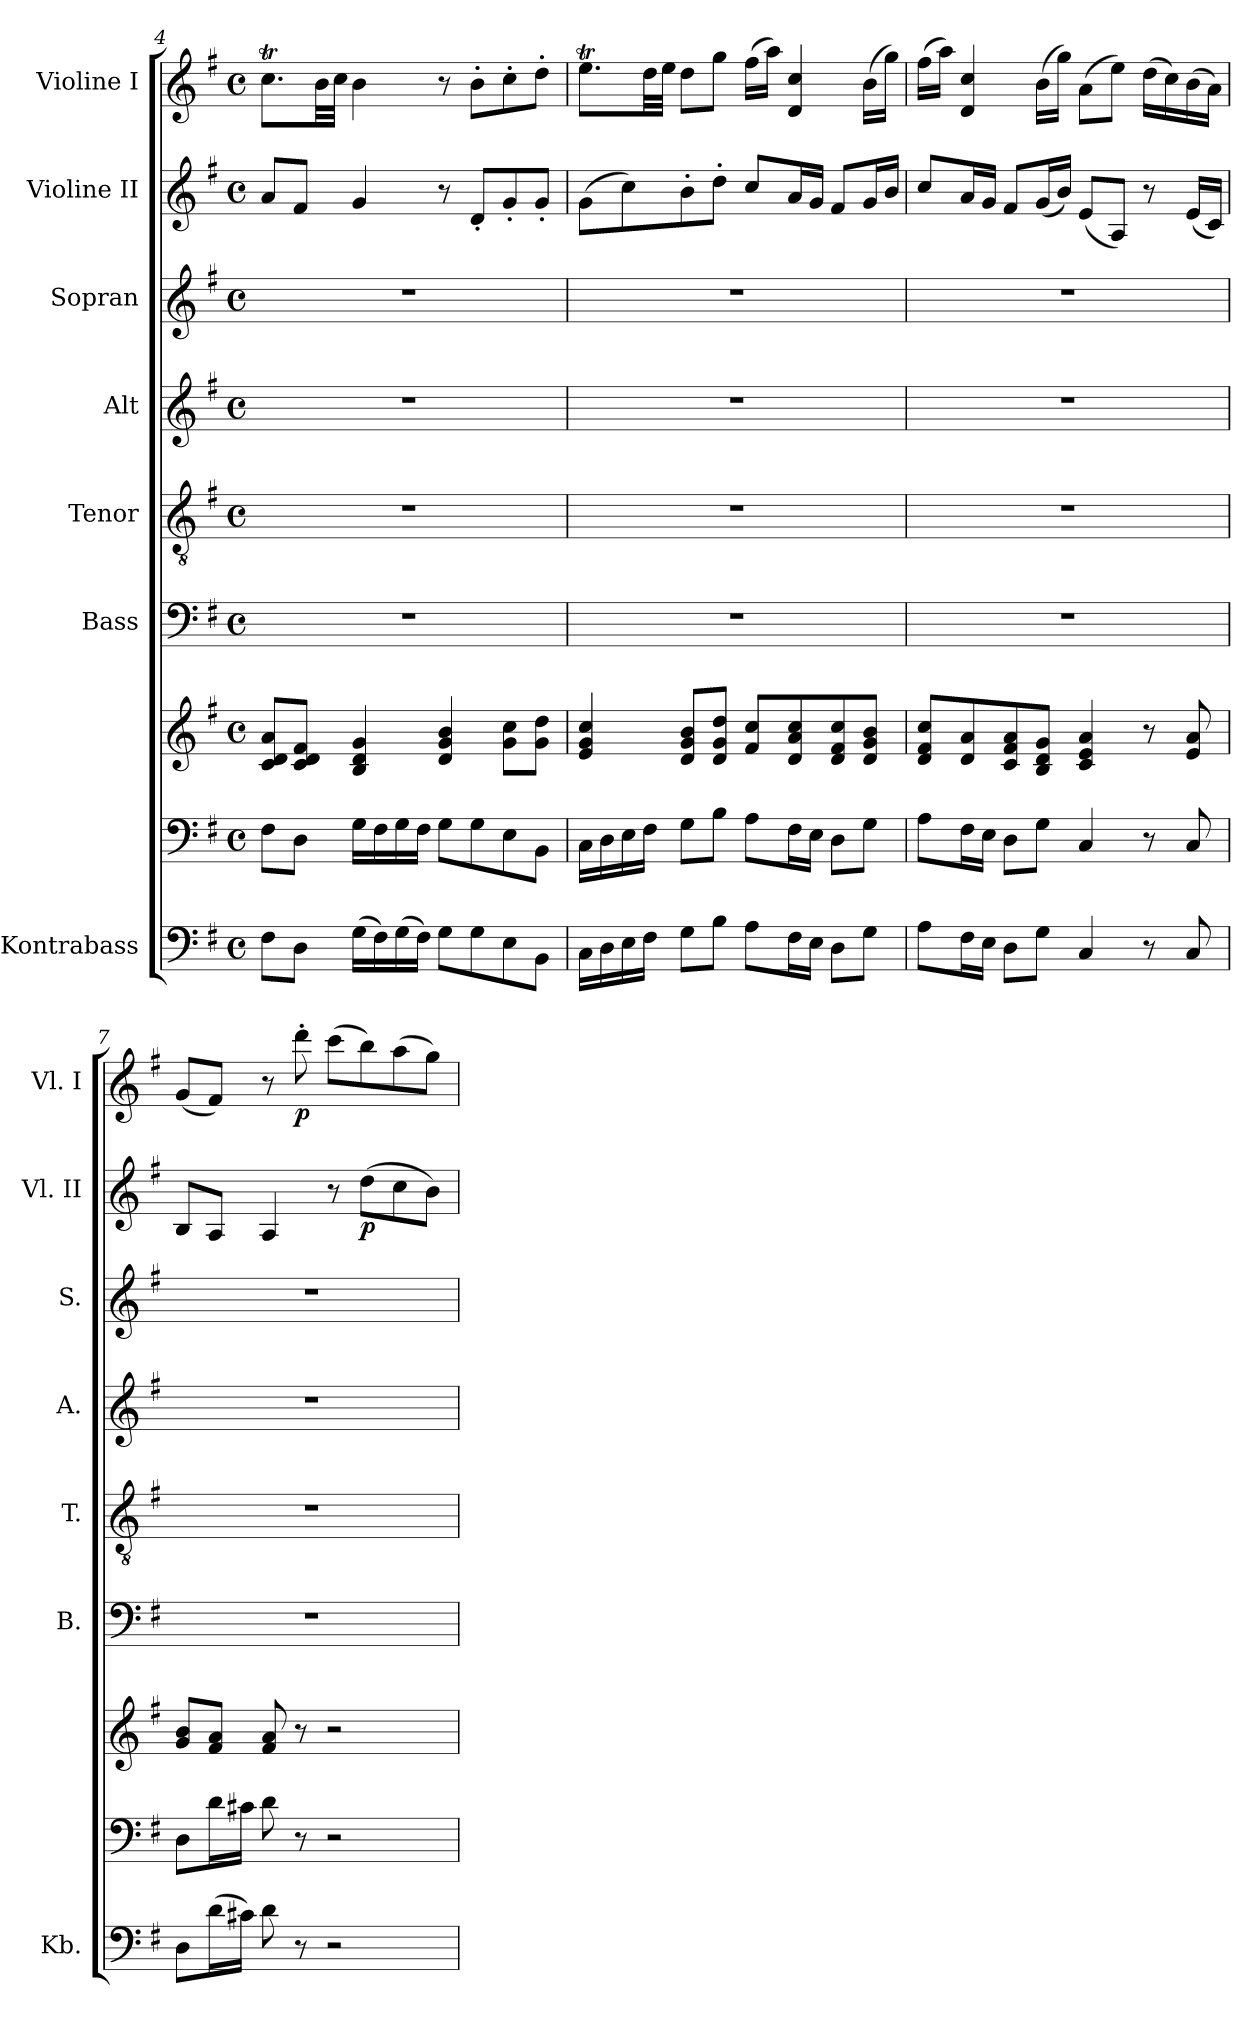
**kern	**kern	**kern	**kern	**kern	**kern	**kern	**kern	**dynam	**kern	**dynam
*part8	*part7	*part7	*part6	*part5	*part4	*part3	*part2	*part2	*part1	*part1
*staff9	*staff8	*staff7	*staff6	*staff5	*staff4	*staff3	*staff2	*staff2	*staff1	*staff1
*I"Kontrabass	*	*	*I"Bass	*I"Tenor	*I"Alt	*I"Sopran	*I"Violine II	*	*I"Violine I	*
*I'Kb.	*	*	*I'B.	*I'T.	*I'A.	*I'S.	*I'Vl. II	*	*I'Vl. I	*
*clefF4	*clefF4	*clefG2	*clefF4	*clefGv2	*clefG2	*clefG2	*clefG2	*	*clefG2	*
*ITrd7c12	*	*	*	*	*	*	*	*	*	*
*k[f#]	*k[f#]	*k[f#]	*k[f#]	*k[f#]	*k[f#]	*k[f#]	*k[f#]	*	*k[f#]	*
*G:	*G:	*G:	*G:	*G:	*G:	*G:	*G:	*	*G:	*
*M4/4	*M4/4	*M4/4	*M4/4	*M4/4	*M4/4	*M4/4	*M4/4	*	*M4/4	*
*met(c)	*met(c)	*met(c)	*met(c)	*met(c)	*met(c)	*met(c)	*met(c)	*	*met(c)	*
=4	=4	=4	=4	=4	=4	=4	=4	=4	=4	=4
8FF#\L	8F#\L	8c/ 8d/ 8a/L	1r	1r	1r	1r	8a/L	.	8.ccT\L	.
8DD\J	8D\J	8c/ 8d/ 8f#/J	.	.	.	.	8f#/J	.	.	.
.	.	.	.	.	.	.	.	.	32b\LL	.
.	.	.	.	.	.	.	.	.	32cc\JJJ	.
(>16GG\LL	16G\LL	4B/ 4d/ 4g/	.	.	.	.	4g/	.	4b\	.
16FF#\)	16F#\	.	.	.	.	.	.	.	.	.
(>16GG\	16G\	.	.	.	.	.	.	.	.	.
16FF#\JJ)	16F#\JJ	.	.	.	.	.	.	.	.	.
8GG\L	8G\L	4d/ 4g/ 4b/	.	.	.	.	8r	.	8r	.
8GG\	8G\	.	.	.	.	.	8d'</L	.	8b'>\L	.
8EE\	8E\	8g\ 8cc\L	.	.	.	.	8g'</	.	8cc'>\	.
8BBB\J	8BB\J	8g\ 8dd\J	.	.	.	.	8g'</J	.	8dd'>\J	.
=5	=5	=5	=5	=5	=5	=5	=5	=5	=5	=5
16CC\LL	16C\LL	4e/ 4g/ 4cc/	1r	1r	1r	1r	(>8g\L	.	8.eeT\L	.
16DD\	16D\	.	.	.	.	.	.	.	.	.
16EE\	16E\	.	.	.	.	.	8cc\)	.	.	.
16FF#\JJ	16F#\JJ	.	.	.	.	.	.	.	32dd\LL	.
.	.	.	.	.	.	.	.	.	32ee\JJJ	.
8GG\L	8G\L	8d/ 8g/ 8b/L	.	.	.	.	8b'>\	.	8dd\L	.
8BB\J	8B\J	8d/ 8g/ 8dd/J	.	.	.	.	8dd'>\J	.	8gg\J	.
8AA\L	8A\L	8f#/ 8cc/L	.	.	.	.	8cc/L	.	(>16ff#\LL	.
.	.	.	.	.	.	.	.	.	16aa\JJ)	.
16FF#\L	16F#\L	8d/ 8a/ 8cc/	.	.	.	.	16a/L	.	4d/ 4cc/	.
16EE\JJ	16E\JJ	.	.	.	.	.	16g/JJ	.	.	.
8DD\L	8D\L	8d/ 8f#/ 8cc/	.	.	.	.	8f#/L	.	.	.
8GG\J	8G\J	8d/ 8g/ 8b/J	.	.	.	.	16g/L	.	(>16b\LL	.
.	.	.	.	.	.	.	16b/JJ	.	16gg\JJ)	.
!!LO:PB:g=z
=6	=6	=6	=6	=6	=6	=6	=6	=6	=6	=6
8AA\L	8A\L	8d/ 8f#/ 8cc/L	1r	1r	1r	1r	8cc/L	.	(>16ff#\LL	.
.	.	.	.	.	.	.	.	.	16aa\JJ)	.
16FF#\L	16F#\L	8d/ 8a/	.	.	.	.	16a/L	.	4d/ 4cc/	.
16EE\JJ	16E\JJ	.	.	.	.	.	16g/JJ	.	.	.
8DD\L	8D\L	8c/ 8f#/ 8a/	.	.	.	.	8f#/L	.	.	.
8GG\J	8G\J	8B/ 8d/ 8g/J	.	.	.	.	(<16g/L	.	(>16b\LL	.
.	.	.	.	.	.	.	16b/JJ)	.	16gg\JJ)	.
4CC/	4C/	4c/ 4e/ 4a/	.	.	.	.	(<8e/L	.	(>8a\L	.
.	.	.	.	.	.	.	8A/J)	.	8ee\J)	.
8r	8r	8r	.	.	.	.	8r	.	(>16dd\LL	.
.	.	.	.	.	.	.	.	.	16cc\)	.
8CC/	8C/	8e/ 8a/	.	.	.	.	(<16e/LL	.	(>16b\	.
.	.	.	.	.	.	.	16c/JJ)	.	16a\JJ)	.
=7	=7	=7	=7	=7	=7	=7	=7	=7	=7	=7
8DD\L	8D\L	8g/ 8b/L	1r	1r	1r	1r	8B/L	.	(<8g/L	.
(>16D\L	16d\L	8f#/ 8a/J	.	.	.	.	8A/J	.	8f#/J)	.
16C#X\JJ)	16c#X\JJ	.	.	.	.	.	.	.	.	.
8D\	8d\	8f#/ 8a/	.	.	.	.	4A/	.	8r	.
!	!	!	!	!	!	!	!	!	!	!LO:DY:b
8r	8r	8r	.	.	.	.	.	.	8ddd'>\	p
2r	2r	2r	.	.	.	.	8r	.	(>8ccc\L	.
!	!	!	!	!	!	!	!	!LO:DY:b	!	!
.	.	.	.	.	.	.	(>8dd\L	p	8bb\)	.
.	.	.	.	.	.	.	8cc\	.	(>8aa\	.
.	.	.	.	.	.	.	8b\J)	.	8gg\J)	.
=	=	=	=	=	=	=	=	=	=	=
*-	*-	*-	*-	*-	*-	*-	*-	*-	*-	*-
